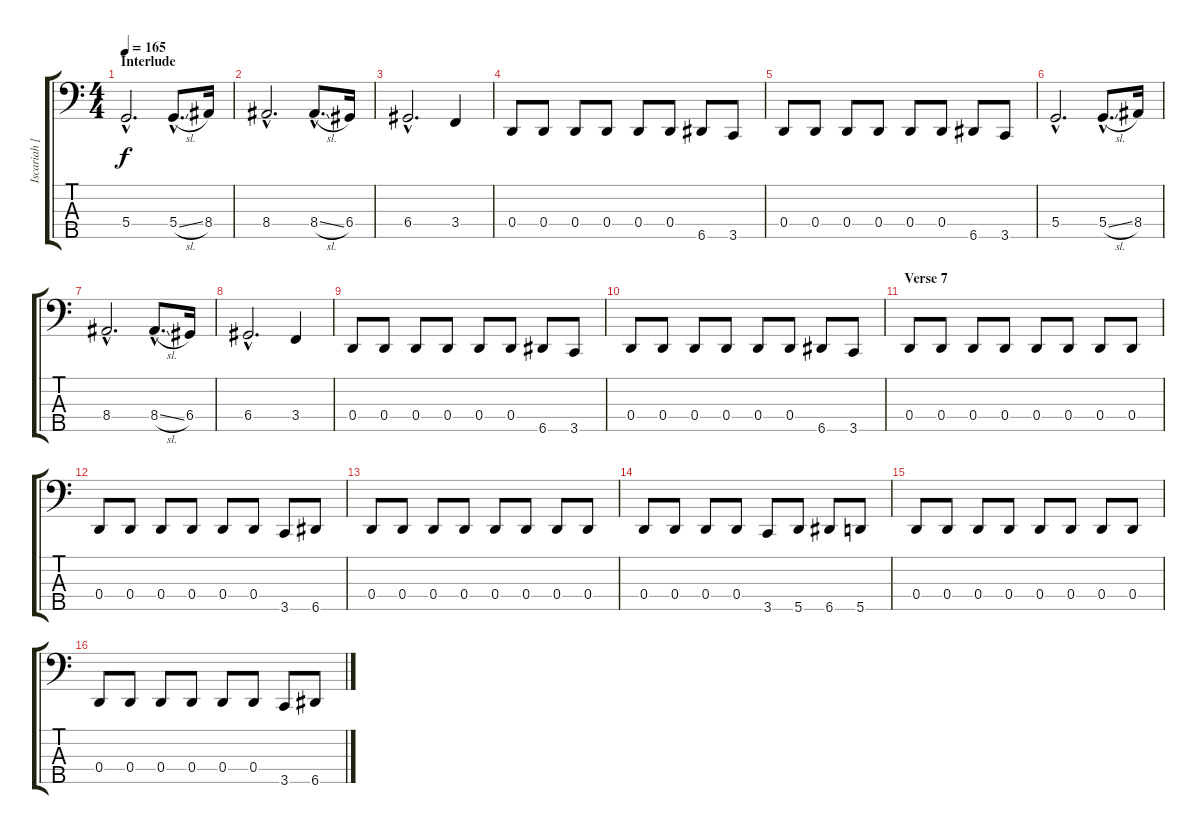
\track ("Iscariah [Bass]" "Iscariah [") {instrument electricbasspick}
\staff {score tabs}
\tuning (F2 C2 G1 D1 A0) {hide}
\ts (4 4)
\section ("" "Interlude")
\tempo 165
\clef f4
\ks c
5.4{hac}.2{d dy f} 5.4{sl hac}.8{d} 8.4.16 |
8.4{hac}.2{d} 8.4{sl hac}.8{d} 6.4.16 |
6.4{hac}.2{d} 3.4.4 |
0.4.8 0.4.8 0.4.8 0.4.8 0.4.8 0.4.8 6.5.8 3.5.8 |
0.4.8 0.4.8 0.4.8 0.4.8 0.4.8 0.4.8 6.5.8 3.5.8 |
5.4{hac}.2{d} 5.4{sl hac}.8{d} 8.4.16 |
8.4{hac}.2{d} 8.4{sl hac}.8{d} 6.4.16 |
6.4{hac}.2{d} 3.4.4 |
0.4.8 0.4.8 0.4.8 0.4.8 0.4.8 0.4.8 6.5.8 3.5.8 |
0.4.8 0.4.8 0.4.8 0.4.8 0.4.8 0.4.8 6.5.8 3.5.8 |
\section ("" "Verse 7")
0.4.8 0.4.8 0.4.8 0.4.8 0.4.8 0.4.8 0.4.8 0.4.8 |
0.4.8 0.4.8 0.4.8 0.4.8 0.4.8 0.4.8 3.5.8 6.5.8 |
0.4.8 0.4.8 0.4.8 0.4.8 0.4.8 0.4.8 0.4.8 0.4.8 |
0.4.8 0.4.8 0.4.8 0.4.8 3.5.8 5.5.8 6.5.8 5.5.8 |
0.4.8 0.4.8 0.4.8 0.4.8 0.4.8 0.4.8 0.4.8 0.4.8 |
0.4.8 0.4.8 0.4.8 0.4.8 0.4.8 0.4.8 3.5.8 6.5.8
